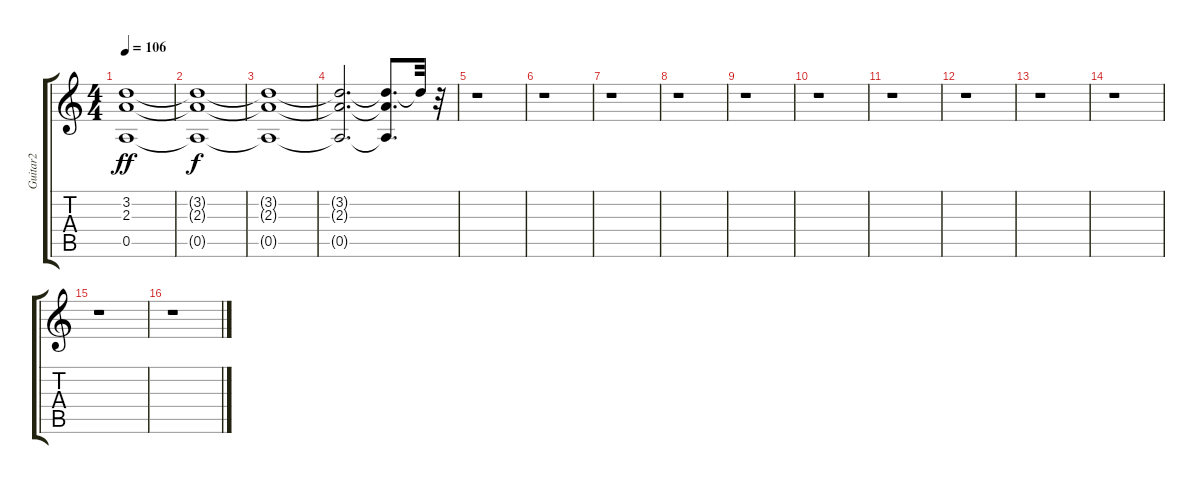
\track ("Guitar2" "Guitar2") {instrument distortionguitar}
\staff {score tabs}
\tuning (E4 B3 G3 D3 A2 E2) {hide}
\ts (4 4)
\tempo 106
\clef g2
\ks c
(3.2 2.3 0.5).1{dy ff} |
(3.2{t} 2.3{t} 0.5{t}).1{dy f} |
(3.2{t} 2.3{t} 0.5{t}).1 |
(3.2{t} 2.3{t} 0.5{t}).2{d} (3.2{t} 2.3{t} 0.5{t}).8{d} 3.2{t}.32 r.32 |
r.1 |
r.1 |
r.1 |
r.1 |
r.1 |
r.1 |
r.1 |
r.1 |
r.1 |
r.1 |
r.1 |
r.1
